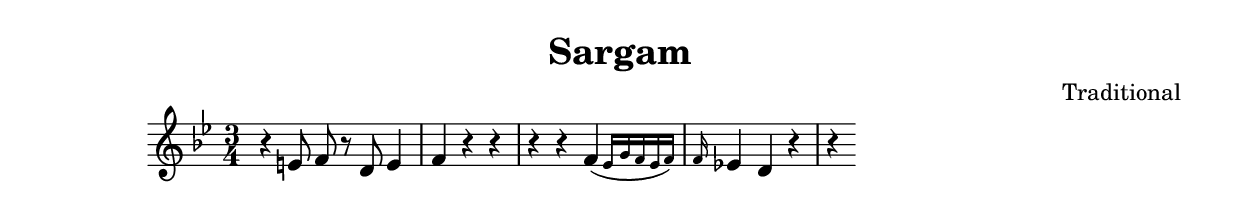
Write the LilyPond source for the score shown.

#(ly:set-option 'midi-extension "mid")
\version "2.12.3"
\include "english.ly"
\header{
title = "Sargam"
composer = "Traditional"
}
%{

%}
melody = {
\time 3/4
\clef treble
\key c \phrygian
\autoBeamOn
\cadenzaOn


 \bar "|:"  r4 d'8 ef'8 r8 c'8 d'4 \bar "|"  ef'4 r4 r4 \bar "|"  r4 r4 \afterGrace ef'4({d'16[ f'16 ef'16 d'16 ef'16])} \bar "|"  \grace {ef'16}df'4 c'4 r4 \bar "|"  r4 \bar ":|"  \break

}


text = \lyricmode {
        
}

\score{
\transpose c' d'
<<
\new Voice = "one" {
\melody
}
\new Lyrics \lyricsto "one" \text
>>
\layout {
\context {
\Score
\remove "Bar_number_engraver"
}
}
\midi {
\context {
\Score
tempoWholesPerMinute = #(ly:make-moment 200 4)
}
}
}